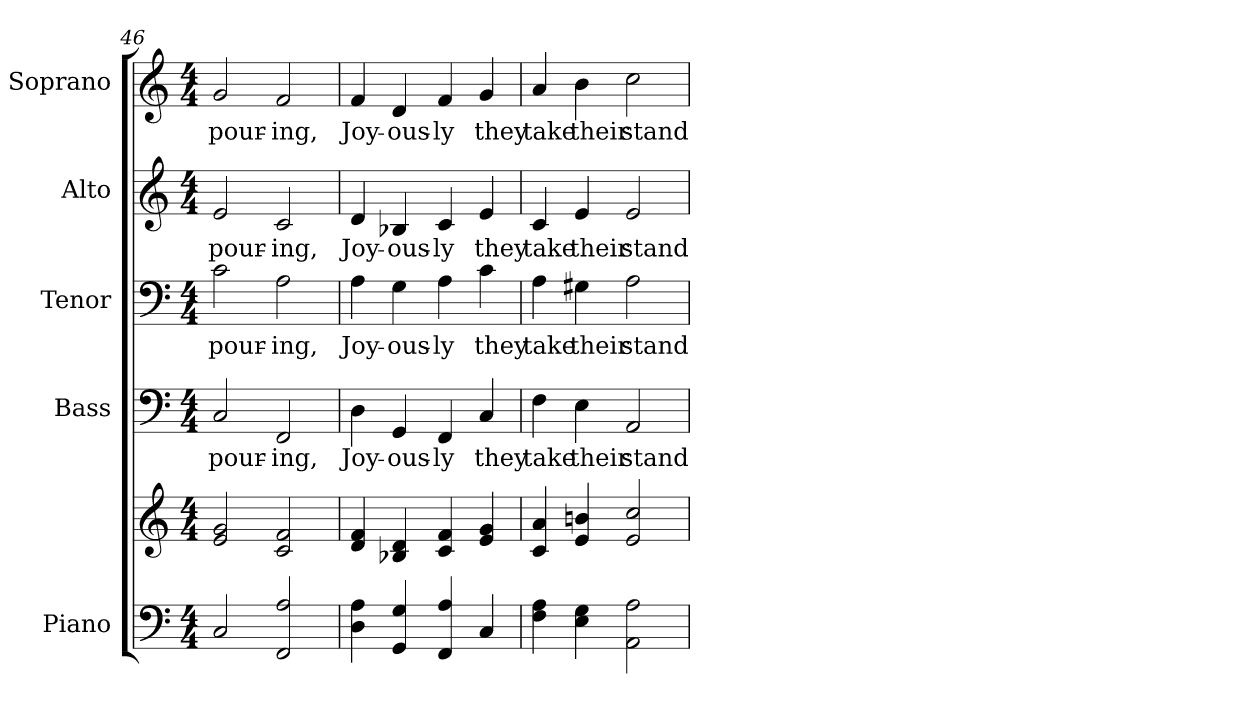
**kern	**kern	**kern	**text	**kern	**text	**kern	**text	**kern	**text
*part5	*part5	*part4	*part4	*part3	*part3	*part2	*part2	*part1	*part1
*staff6	*staff5	*staff4	*staff4	*staff3	*staff3	*staff2	*staff2	*staff1	*staff1
*I"Piano	*	*I"Bass	*	*I"Tenor	*	*I"Alto	*	*I"Soprano	*
*I'Pno.	*	*I'B.	*	*I'T.	*	*I'A.	*	*I'S.	*
!!LO:PB:g=z
*clefF4	*clefG2	*clefF4	*	*clefF4	*	*clefG2	*	*clefG2	*
*k[]	*k[]	*k[]	*	*k[]	*	*k[]	*	*k[]	*
*C:	*C:	*C:	*	*C:	*	*C:	*	*C:	*
*M4/4	*M4/4	*M4/4	*	*M4/4	*	*M4/4	*	*M4/4	*
=46	=46	=46	=46	=46	=46	=46	=46	=46	=46
!	!	!	!LO:LY:b:color=#000000	!	!	!	!	!	!
!	!	!	!	!	!LO:LY:b:color=#000000	!	!	!	!
!	!	!	!	!	!	!	!LO:LY:b:color=#000000	!	!
!	!	!	!	!	!	!	!	!	!LO:LY:b:color=#000000
2Ci/	2ei/ 2gi	2Ci/	-pour-	2ci\	-pour-	2ei/	-pour-	2gi/	-pour-
!	!	!	!LO:LY:b:color=#000000	!	!	!	!	!	!
!	!	!	!	!	!LO:LY:b:color=#000000	!	!	!	!
!	!	!	!	!	!	!	!LO:LY:b:color=#000000	!	!
!	!	!	!	!	!	!	!	!	!LO:LY:b:color=#000000
2FFi/ 2Ai	2ci/ 2fi	2FFi/	-ing,	2Ai\	-ing,	2ci/	-ing,	2fi/	-ing,
=47	=47	=47	=47	=47	=47	=47	=47	=47	=47
!	!	!	!LO:LY:b:color=#000000	!	!	!	!	!	!
!	!	!	!	!	!LO:LY:b:color=#000000	!	!	!	!
!	!	!	!	!	!	!	!LO:LY:b:color=#000000	!	!
!	!	!	!	!	!	!	!	!	!LO:LY:b:color=#000000
4Di\ 4Ai	4di/ 4fi	4Di\	Joy-	4Ai\	Joy-	4di/	Joy-	4fi/	Joy-
!	!	!	!LO:LY:b:color=#000000	!	!	!	!	!	!
!	!	!	!	!	!LO:LY:b:color=#000000	!	!	!	!
!	!	!	!	!	!	!	!LO:LY:b:color=#000000	!	!
!	!	!	!	!	!	!	!	!	!LO:LY:b:color=#000000
4GGi/ 4Gi	4B-Xi/ 4di	4GGi/	-ous-	4Gi\	-ous-	4B-Xi/	-ous-	4di/	-ous-
!	!	!	!LO:LY:b:color=#000000	!	!	!	!	!	!
!	!	!	!	!	!LO:LY:b:color=#000000	!	!	!	!
!	!	!	!	!	!	!	!LO:LY:b:color=#000000	!	!
!	!	!	!	!	!	!	!	!	!LO:LY:b:color=#000000
4FFi/ 4Ai	4ci/ 4fi	4FFi/	-ly	4Ai\	-ly	4ci/	-ly	4fi/	-ly
!	!	!	!LO:LY:b:color=#000000	!	!	!	!	!	!
!	!	!	!	!	!LO:LY:b:color=#000000	!	!	!	!
!	!	!	!	!	!	!	!LO:LY:b:color=#000000	!	!
!	!	!	!	!	!	!	!	!	!LO:LY:b:color=#000000
4Ci/	4ei/ 4gi	4Ci/	they	4ci\	they	4ei/	they	4gi/	they
=48	=48	=48	=48	=48	=48	=48	=48	=48	=48
!	!	!	!LO:LY:b:color=#000000	!	!	!	!	!	!
!	!	!	!	!	!LO:LY:b:color=#000000	!	!	!	!
!	!	!	!	!	!	!	!LO:LY:b:color=#000000	!	!
!	!	!	!	!	!	!	!	!	!LO:LY:b:color=#000000
4Fi\ 4Ai	4ci/ 4ai	4Fi\	take	4Ai\	take	4ci/	take	4ai/	take
!	!	!	!LO:LY:b:color=#000000	!	!	!	!	!	!
!	!	!	!	!	!LO:LY:b:color=#000000	!	!	!	!
!	!	!	!	!	!	!	!LO:LY:b:color=#000000	!	!
!	!	!	!	!	!	!	!	!	!LO:LY:b:color=#000000
4Ei\ 4Gi	4ei/ 4bni	4Ei\	their	4G#Xi\	their	4ei/	their	4bi\	their
!	!	!	!LO:LY:b:color=#000000	!	!	!	!	!	!
!	!	!	!	!	!LO:LY:b:color=#000000	!	!	!	!
!	!	!	!	!	!	!	!LO:LY:b:color=#000000	!	!
!	!	!	!	!	!	!	!	!	!LO:LY:b:color=#000000
2AAi\ 2Ai	2ei/ 2cci	2AAi/	stand	2Ai\	stand	2ei/	stand	2cci\	stand
=	=	=	=	=	=	=	=	=	=
*-	*-	*-	*-	*-	*-	*-	*-	*-	*-
